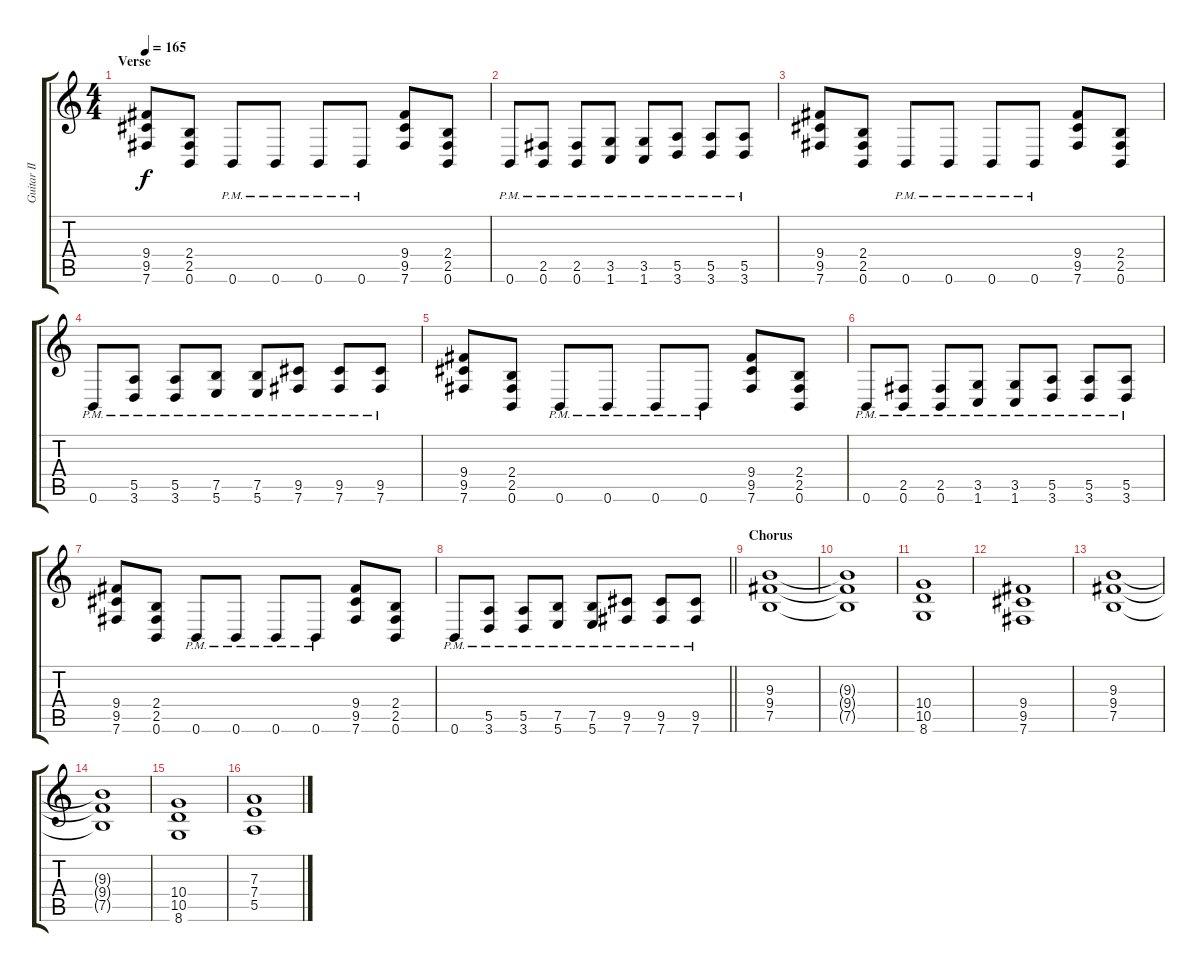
\track ("Guitar II" "Guitar II") {instrument distortionguitar}
\staff {score tabs}
\tuning (B3 Gb3 D3 A2 E2 B1) {hide}
\ts (4 4)
\section ("" "Verse")
\tempo 165
\clef g2
\ks c
(9.4 9.5 7.6).8{dy f} (2.4 2.5 0.6).8 0.6{pm}.8 0.6{pm}.8 0.6{pm}.8 0.6{pm}.8 (9.4 9.5 7.6).8 (2.4 2.5 0.6).8 |
0.6{pm}.8 (2.5{pm} 0.6{pm}).8 (2.5{pm} 0.6{pm}).8 (3.5{pm} 1.6{pm}).8 (3.5{pm} 1.6{pm}).8 (5.5{pm} 3.6{pm}).8 (5.5{pm} 3.6{pm}).8 (5.5{pm} 3.6{pm}).8 |
(9.4 9.5 7.6).8 (2.4 2.5 0.6).8 0.6{pm}.8 0.6{pm}.8 0.6{pm}.8 0.6{pm}.8 (9.4 9.5 7.6).8 (2.4 2.5 0.6).8 |
0.6{pm}.8 (5.5{pm} 3.6{pm}).8 (5.5{pm} 3.6{pm}).8 (7.5{pm} 5.6{pm}).8 (7.5{pm} 5.6{pm}).8 (9.5{pm} 7.6{pm}).8 (9.5{pm} 7.6{pm}).8 (9.5{pm} 7.6{pm}).8 |
(9.4 9.5 7.6).8 (2.4 2.5 0.6).8 0.6{pm}.8 0.6{pm}.8 0.6{pm}.8 0.6{pm}.8 (9.4 9.5 7.6).8 (2.4 2.5 0.6).8 |
0.6{pm}.8 (2.5{pm} 0.6{pm}).8 (2.5{pm} 0.6{pm}).8 (3.5{pm} 1.6{pm}).8 (3.5{pm} 1.6{pm}).8 (5.5{pm} 3.6{pm}).8 (5.5{pm} 3.6{pm}).8 (5.5{pm} 3.6{pm}).8 |
(9.4 9.5 7.6).8 (2.4 2.5 0.6).8 0.6{pm}.8 0.6{pm}.8 0.6{pm}.8 0.6{pm}.8 (9.4 9.5 7.6).8 (2.4 2.5 0.6).8 |
\barLineRight lightlight
0.6{pm}.8 (5.5{pm} 3.6{pm}).8 (5.5{pm} 3.6{pm}).8 (7.5{pm} 5.6{pm}).8 (7.5{pm} 5.6{pm}).8 (9.5{pm} 7.6{pm}).8 (9.5{pm} 7.6{pm}).8 (9.5{pm} 7.6{pm}).8 |
\section ("" "Chorus")
(9.3 9.4 7.5).1 |
(9.3{t} 9.4{t} 7.5{t}).1 |
(10.4 10.5 8.6).1 |
(9.4 9.5 7.6).1 |
(9.3 9.4 7.5).1 |
(9.3{t} 9.4{t} 7.5{t}).1 |
(10.4 10.5 8.6).1 |
(7.3 7.4 5.5).1
